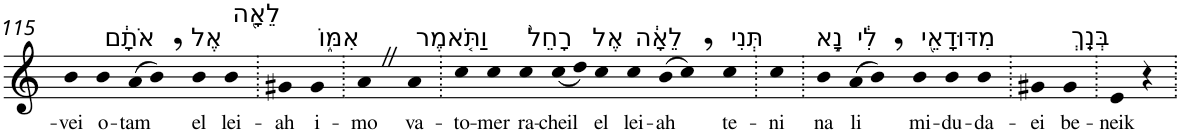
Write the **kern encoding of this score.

**kern	**text
*part1	*part1
*staff1	*staff1
*I"Piano	*
*I'Pno	*
!!LO:PB:g=z
*clefG2	*
*k[]	*
=115	=115
!	!LO:LY:b
4b	-vei
!LO:TX:a:t=אֹתָ֔ם	!
!	!LO:LY:b
4b	o-
!	!LO:LY:b
(>8a	-tam
8b,)	.
!LO:TX:a:t=אֶל	!
!	!LO:LY:b
4b	el
!LO:TX:a:t=לֵאָ֖ה	!
!	!LO:LY:b
4b	lei-
=116.	=116.
!	!LO:LY:b
4g#X	-ah
!LO:TX:a:t=אִמּ֑וֹ	!
!	!LO:LY:b
4g#	i-
=117.	=117.
!	!LO:LY:b
4aZ	-mo
!LO:TX:a:t=וַתֹּ֤אמֶר	!
!	!LO:LY:b
4a	va-
=118.	=118.
!	!LO:LY:b
4cc	-to-
!	!LO:LY:b
4cc	-mer
!LO:TX:a:t=רָחֵל֙	!
!	!LO:LY:b
4cc	ra-
!	!LO:LY:b
(<8cc	-cheil
8dd)	.
!LO:TX:a:t=אֶל	!
!	!LO:LY:b
4cc	el
!LO:TX:a:t=לֵאָ֔ה	!
!	!LO:LY:b
4cc	lei-
!	!LO:LY:b
(>8b	-ah
8cc,)	.
!LO:TX:a:t=תְּנִי	!
!	!LO:LY:b
4cc	te-
=119.	=119.
!	!LO:LY:b
4cc	-ni
=120.	=120.
!LO:TX:a:t=נָ֣א	!
!	!LO:LY:b
4b	na
!LO:TX:a:t=לִ֔י	!
!	!LO:LY:b
(>8a	li
8b,)	.
!LO:TX:a:t=מִדּוּדָאֵ֖י	!
!	!LO:LY:b
4b	mi-
!	!LO:LY:b
4b	-du-
!	!LO:LY:b
4b	-da-
=121.	=121.
!	!LO:LY:b
4g#X	-ei
!LO:TX:a:t=בְּנֵֽךְ	!
!	!LO:LY:b
4g#	be-
=122.	=122.
!	!LO:LY:b
4e	-neik
4r	.
=.	=.
*-	*-
